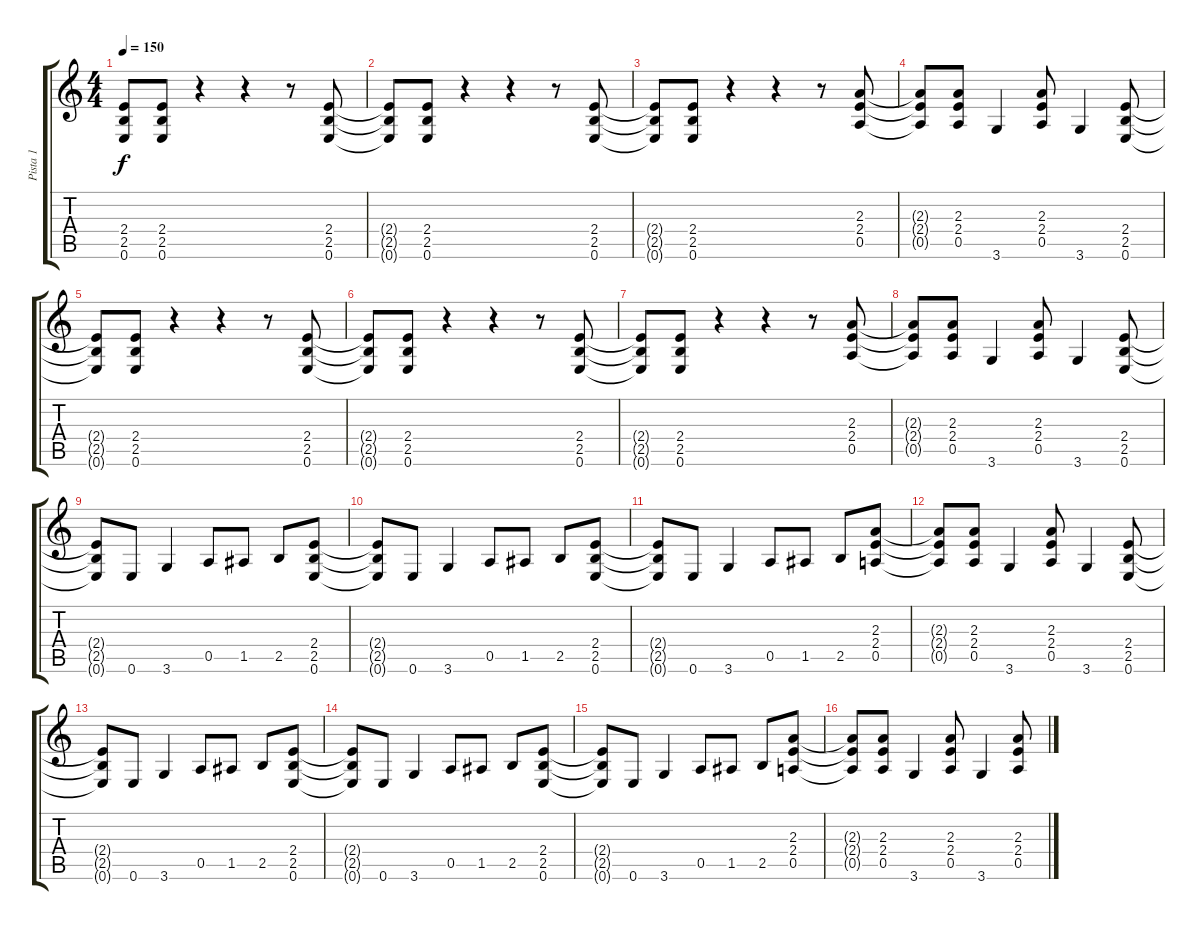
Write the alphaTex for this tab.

\track ("Pista 1" "Pista 1") {instrument distortionguitar}
\staff {score tabs}
\tuning (E4 B3 G3 D3 A2 E2) {hide}
\ts (4 4)
\tempo 150
\clef g2
\ks c
(2.4{t} 2.5{t} 0.6{t}).8{dy f} (2.4 2.5 0.6).8 r.4 r.4 r.8 (2.4 2.5 0.6).8 |
(2.4{t} 2.5{t} 0.6{t}).8 (2.4 2.5 0.6).8 r.4 r.4 r.8 (2.4 2.5 0.6).8 |
(2.4{t} 2.5{t} 0.6{t}).8 (2.4 2.5 0.6).8 r.4 r.4 r.8 (2.3 2.4 0.5).8 |
(2.3{t} 2.4{t} 0.5{t}).8 (2.3 2.4 0.5).8 3.6.4 (2.3 2.4 0.5).8 3.6.4 (2.4 2.5 0.6).8 |
(2.4{t} 2.5{t} 0.6{t}).8 (2.4 2.5 0.6).8 r.4 r.4 r.8 (2.4 2.5 0.6).8 |
(2.4{t} 2.5{t} 0.6{t}).8 (2.4 2.5 0.6).8 r.4 r.4 r.8 (2.4 2.5 0.6).8 |
(2.4{t} 2.5{t} 0.6{t}).8 (2.4 2.5 0.6).8 r.4 r.4 r.8 (2.3 2.4 0.5).8 |
(2.3{t} 2.4{t} 0.5{t}).8 (2.3 2.4 0.5).8 3.6.4 (2.3 2.4 0.5).8 3.6.4 (2.4 2.5 0.6).8 |
(2.4{t} 2.5{t} 0.6{t}).8 0.6.8 3.6.4 0.5.8 1.5.8 2.5.8 (2.4 2.5 0.6).8 |
(2.4{t} 2.5{t} 0.6{t}).8 0.6.8 3.6.4 0.5.8 1.5.8 2.5.8 (2.4 2.5 0.6).8 |
(2.4{t} 2.5{t} 0.6{t}).8 0.6.8 3.6.4 0.5.8 1.5.8 2.5.8 (2.3 2.4 0.5).8 |
(2.3{t} 2.4{t} 0.5{t}).8 (2.3 2.4 0.5).8 3.6.4 (2.3 2.4 0.5).8 3.6.4 (2.4 2.5 0.6).8 |
(2.4{t} 2.5{t} 0.6{t}).8 0.6.8 3.6.4 0.5.8 1.5.8 2.5.8 (2.4 2.5 0.6).8 |
(2.4{t} 2.5{t} 0.6{t}).8 0.6.8 3.6.4 0.5.8 1.5.8 2.5.8 (2.4 2.5 0.6).8 |
(2.4{t} 2.5{t} 0.6{t}).8 0.6.8 3.6.4 0.5.8 1.5.8 2.5.8 (2.3 2.4 0.5).8 |
(2.3{t} 2.4{t} 0.5{t}).8 (2.3 2.4 0.5).8 3.6.4 (2.3 2.4 0.5).8 3.6.4 (2.3 2.4 0.5).8
